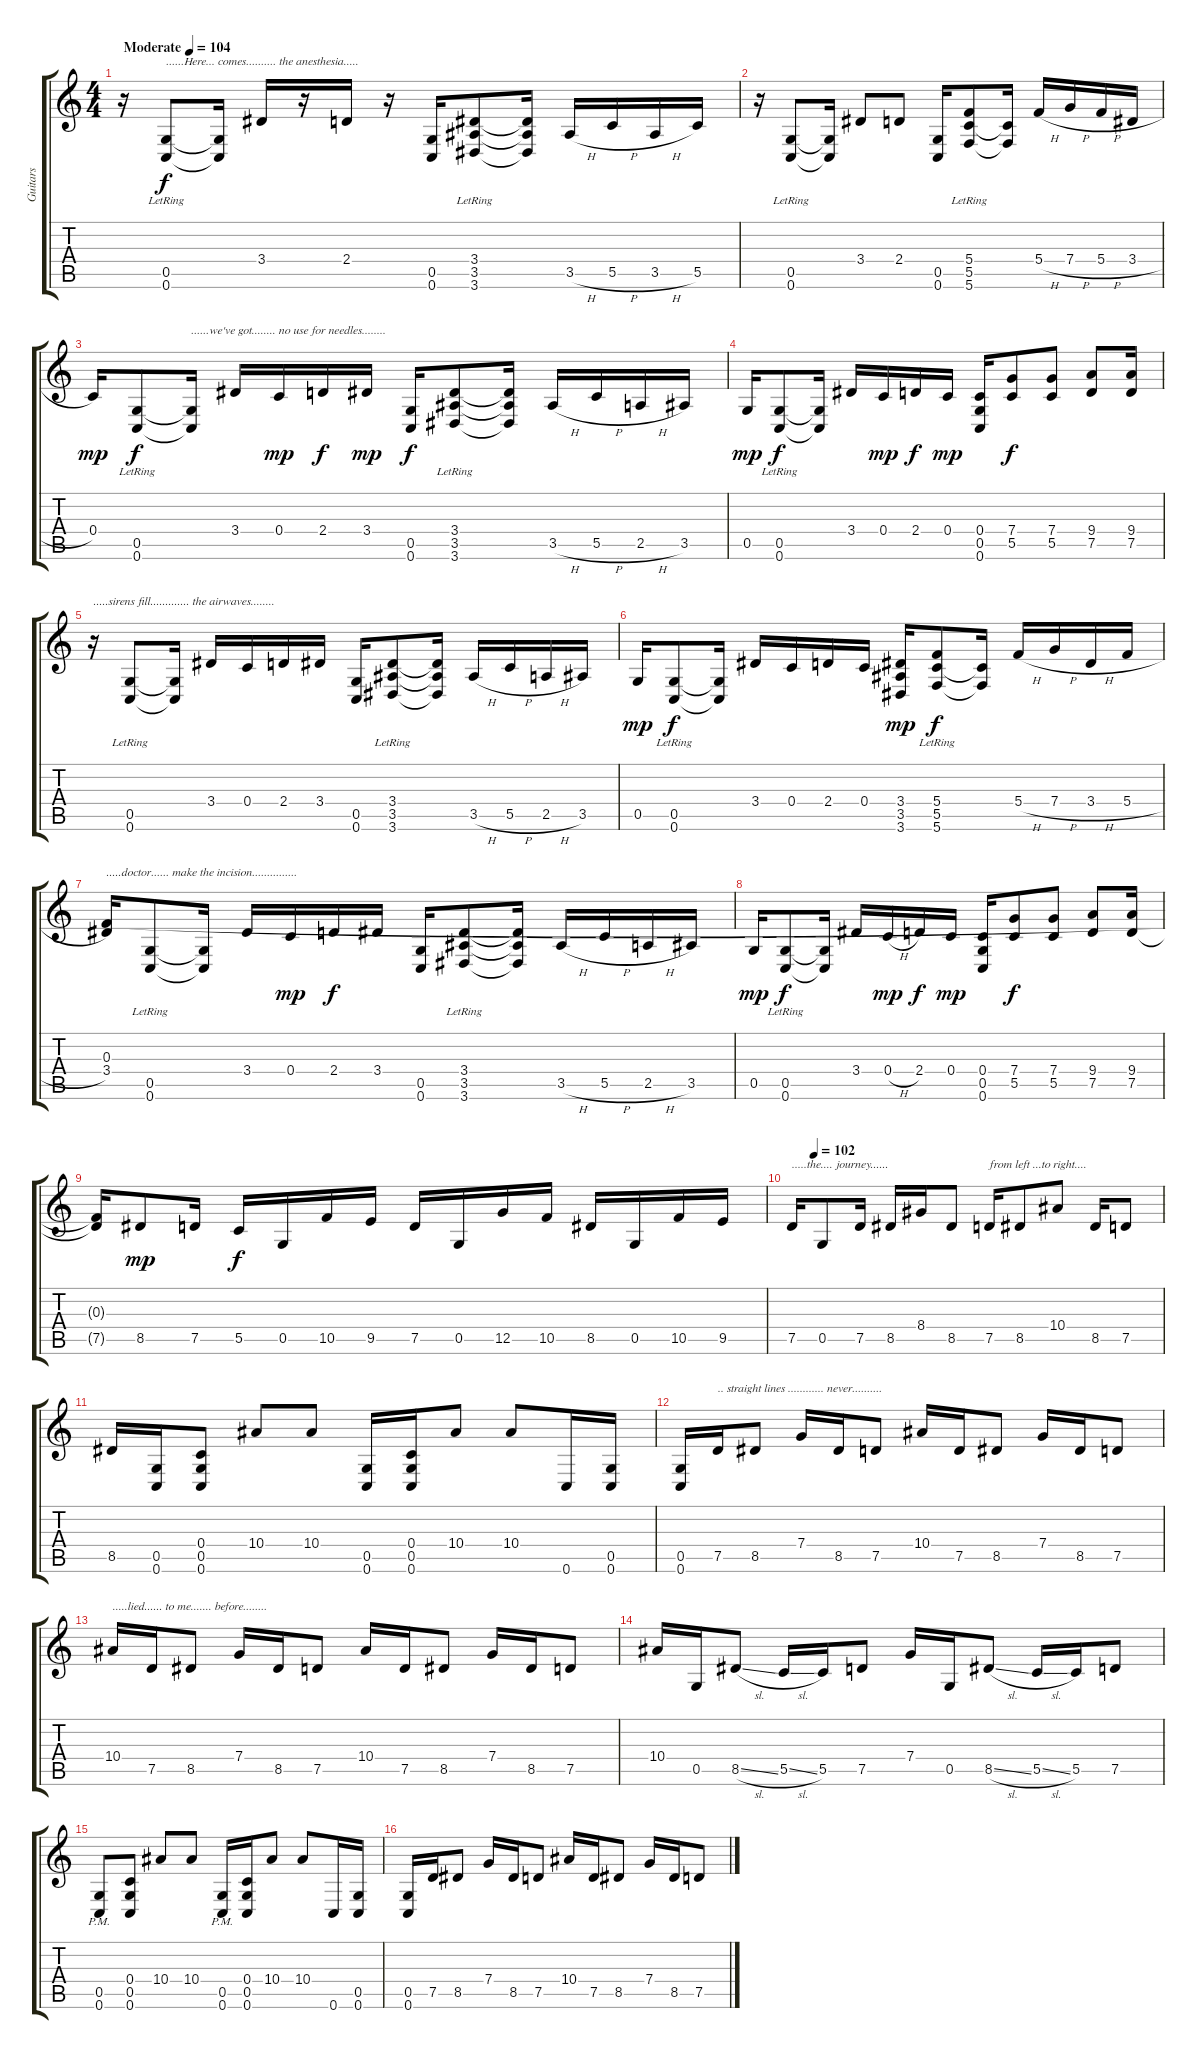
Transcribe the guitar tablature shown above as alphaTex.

\track ("Guitars" "Guitars") {instrument distortionguitar}
\staff {score tabs}
\tuning (D4 A3 F3 C3 G2 C2) {hide}
\ts (4 4)
\tempo (104 "Moderate")
\clef g2
\ks c
r.16{dy f instrument distortionguitar} (0.5{lr} 0.6{lr}).8{txt "......Here... comes.......... the anesthesia....."} (0.5{t} 0.6{t}).16 3.4.16 r.16 2.4.16 r.16 (0.5 0.6).16 (3.4{lr} 3.5 3.6).8 (3.4{t} 3.5{t} 3.6{t}).16 3.5{h}.16 5.5{h}.16 3.5{h}.16 5.5.16 |
r.16 (0.5{lr} 0.6{lr}).8 (0.5{t} 0.6{t}).16 3.4.8 2.4.8 (0.5 0.6).16 (5.4{lr} 5.5 5.6).8 (5.5{t} 5.6{t}).16 5.4{h}.16 7.4{h}.16 5.4{h}.16 3.4{h}.16 |
0.4.16{dy mp} (0.5{lr} 0.6{lr}).8{dy f} (0.5{t} 0.6{t}).16{txt "......we've got........ no use for needles........"} 3.4.16 0.4.16{dy mp} 2.4.16{dy f} 3.4.16{dy mp} (0.5 0.6).16{dy f} (3.4 3.5 3.6{lr}).8 (3.4{t} 3.5{t} 3.6{t}).16 3.5{h}.16 5.5{h}.16 2.5{h}.16 3.5.16 |
0.5.16{dy mp} (0.5{lr} 0.6{lr}).8{dy f} (0.5{t} 0.6{t}).16 3.4.16 0.4.16{dy mp} 2.4.16{dy f} 0.4.16{dy mp} (0.4 0.5 0.6).16 (7.4 5.5).8{dy f} (7.4 5.5).8 (9.4 7.5).8 (9.4 7.5).16 |
r.16{txt ".....sirens fill............. the airwaves........"} (0.5{lr} 0.6{lr}).8 (0.5{t} 0.6{t}).16 3.4.16 0.4.16 2.4.16 3.4.16 (0.5 0.6).16 (3.4 3.5{lr} 3.6).8 (3.4{t} 3.5{t} 3.6{t}).16 3.5{h}.16 5.5{h}.16 2.5{h}.16 3.5.16 |
0.5.16{dy mp} (0.5{lr} 0.6{lr}).8{dy f} (0.5{t} 0.6{t}).16 3.4.16 0.4.16 2.4.16 0.4.16 (3.4 3.5 3.6).16{dy mp} (5.4 5.5{lr} 5.6).8{dy f} (5.5{t} 5.6{t}).16 5.4{h}.16 7.4{h}.16 3.4{h}.16 5.4{h}.16 |
(0.3 3.4).16{txt ".....doctor...... make the incision..............."} (0.5{lr} 0.6{lr}).8 (0.5{t} 0.6{t}).16 3.4.16 0.4.16{dy mp} 2.4.16{dy f} 3.4.16 (0.5 0.6).16 (3.4 3.5 3.6{lr}).8 (3.4{t} 3.5{t} 3.6{t}).16 3.5{h}.16 5.5{h}.16 2.5{h}.16 3.5.16 |
0.5.16{dy mp} (0.5{lr} 0.6{lr}).8{dy f} (0.5{t} 0.6{t}).16 3.4.16 0.4{h}.16{dy mp} 2.4.16{dy f} 0.4.16{dy mp} (0.4 0.5 0.6).16 (7.4 5.5).8{dy f} (7.4 5.5).8 (9.4 7.5).8 (9.4 7.5).16 |
(0.3{t} 7.5{t}).16 8.5.8{dy mp} 7.5.16 5.5.16{dy f} 0.5.16 10.5.16 9.5.16 7.5.16 0.5.16 12.5.16 10.5.16 8.5.16 0.5.16 10.5.16 9.5.16 |
\tempo (102 0.0625)
7.5.16{txt ".....the.... journey......"} 0.5.8 7.5.16 8.5.16 8.4.16 8.5.8 7.5.16{txt "from left ...to right...."} 8.5.8 10.4.8 8.5.16 7.5.8 |
8.5.16 (0.5 0.6).16 (0.4 0.5 0.6).8 10.4.8 10.4.8 (0.5 0.6).16 (0.4 0.5 0.6).16 10.4.8 10.4.8 0.6.16 (0.5 0.6).16 |
(0.5 0.6).16 7.5.16{txt ".. straight lines ............ never.......... "} 8.5.8 7.4.16 8.5.16 7.5.8 10.4.16 7.5.16 8.5.8 7.4.16 8.5.16 7.5.8 |
10.4.16{txt ".....lied...... to me....... before........"} 7.5.16 8.5.8 7.4.16 8.5.16 7.5.8 10.4.16 7.5.16 8.5.8 7.4.16 8.5.16 7.5.8 |
10.4.16 0.5.16 8.5{sl}.8 5.5{sl}.16 5.5.16 7.5.8 7.4.16 0.5.16 8.5{sl}.8 5.5{sl}.16 5.5.16 7.5.8 |
(0.5{pm} 0.6{pm}).8 (0.4 0.5 0.6).8 10.4.8 10.4.8 (0.5{pm} 0.6{pm}).16 (0.4 0.5 0.6).16 10.4.8 10.4.8 0.6.16 (0.5 0.6).16 |
(0.5 0.6).16 7.5.16 8.5.8 7.4.16 8.5.16 7.5.8 10.4.16 7.5.16 8.5.8 7.4.16 8.5.16 7.5.8
